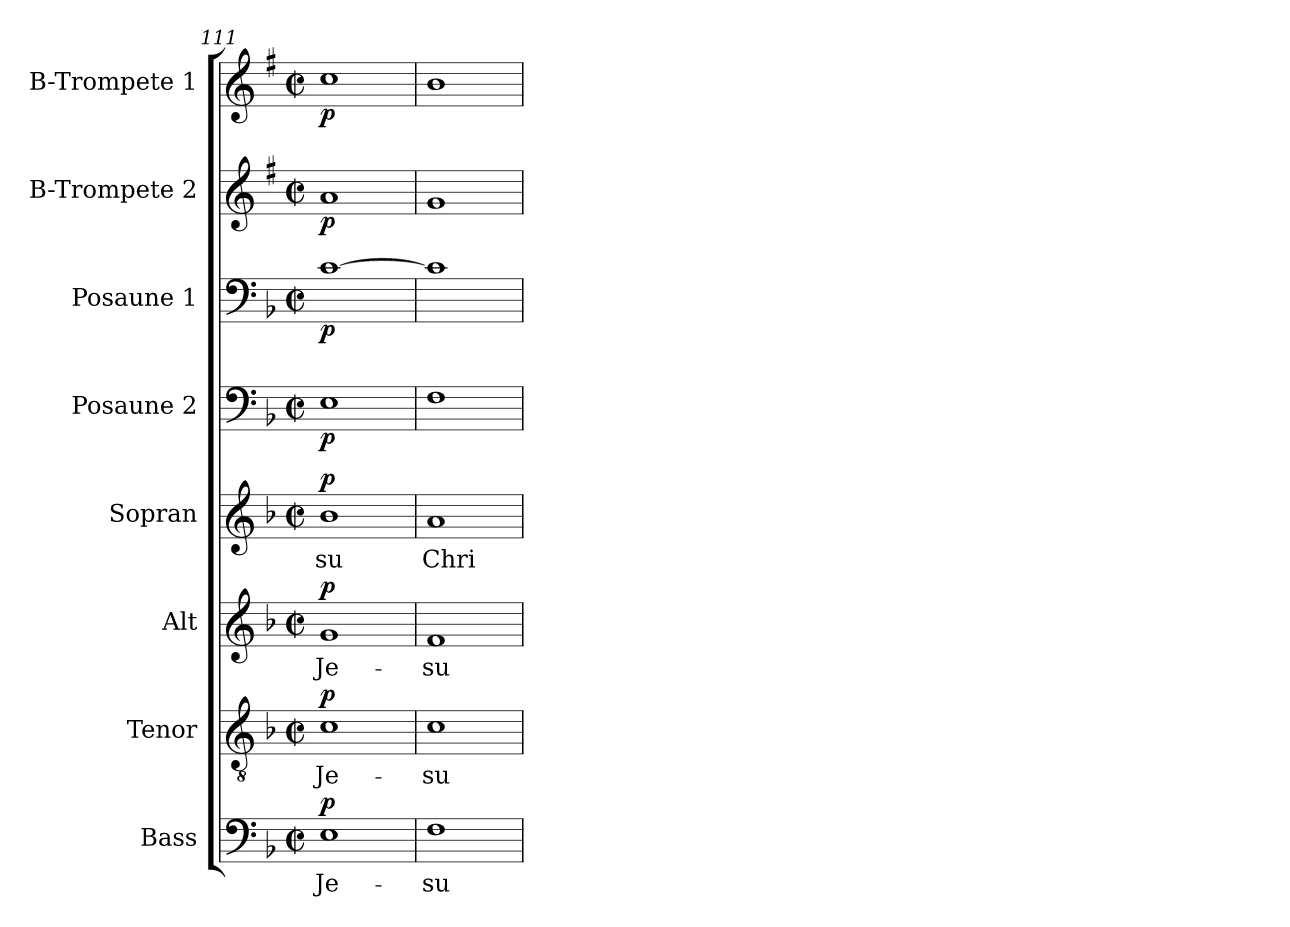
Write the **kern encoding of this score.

**kern	**text	**dynam	**kern	**text	**dynam	**kern	**text	**dynam	**kern	**text	**dynam	**kern	**dynam	**kern	**dynam	**kern	**dynam	**kern	**dynam
*part8	*part8	*part8	*part7	*part7	*part7	*part6	*part6	*part6	*part5	*part5	*part5	*part4	*part4	*part3	*part3	*part2	*part2	*part1	*part1
*staff8	*staff8	*staff8	*staff7	*staff7	*staff7	*staff6	*staff6	*staff6	*staff5	*staff5	*staff5	*staff4	*staff4	*staff3	*staff3	*staff2	*staff2	*staff1	*staff1
*I"Bass	*	*	*I"Tenor	*	*	*I"Alt	*	*	*I"Sopran	*	*	*I"Posaune 2	*	*I"Posaune 1	*	*I"B-Trompete 2	*	*I"B-Trompete 1	*
*I'B.	*	*	*I'T.	*	*	*I'A.	*	*	*I'S.	*	*	*I'Pos. 2	*	*I'Pos. 1	*	*I'B Trp. 2	*	*I'B Trp. 1	*
*clefF4	*	*	*clefGv2	*	*	*clefG2	*	*	*clefG2	*	*	*clefF4	*	*clefF4	*	*clefG2	*	*clefG2	*
*	*	*	*	*	*	*	*	*	*	*	*	*	*	*	*	*ITrd1c2	*	*ITrd1c2	*
*k[b-]	*	*	*k[b-]	*	*	*k[b-]	*	*	*k[b-]	*	*	*k[b-]	*	*k[b-]	*	*k[b-]	*	*k[b-]	*
*F:	*	*	*F:	*	*	*F:	*	*	*F:	*	*	*F:	*	*F:	*	*F:	*	*F:	*
*M2/2	*	*	*M2/2	*	*	*M2/2	*	*	*M2/2	*	*	*M2/2	*	*M2/2	*	*M2/2	*	*M2/2	*
*met(c|)	*	*	*met(c|)	*	*	*met(c|)	*	*	*met(c|)	*	*	*met(c|)	*	*met(c|)	*	*met(c|)	*	*met(c|)	*
=111	=111	=111	=111	=111	=111	=111	=111	=111	=111	=111	=111	=111	=111	=111	=111	=111	=111	=111	=111
!	!LO:LY:b	!LO:DY:a	!	!LO:LY:b	!LO:DY:a	!	!LO:LY:b	!LO:DY:a	!	!LO:LY:b	!LO:DY:a	!	!LO:DY:b	!	!LO:DY:b	!	!LO:DY:b	!	!LO:DY:b
1E	Je-	p	1c	Je-	p	1g	Je-	p	1b-	-su	p	1E	p	[1c	p	1g	p	1b-	p
=112	=112	=112	=112	=112	=112	=112	=112	=112	=112	=112	=112	=112	=112	=112	=112	=112	=112	=112	=112
!	!LO:LY:b	!	!	!LO:LY:b	!	!	!LO:LY:b	!	!	!LO:LY:b	!	!	!	!	!	!	!	!	!
1F	-su	.	1c	-su	.	1f	-su	.	1a	Chri-	.	1F	.	1c]	.	1f	.	1a	.
=	=	=	=	=	=	=	=	=	=	=	=	=	=	=	=	=	=	=	=
*-	*-	*-	*-	*-	*-	*-	*-	*-	*-	*-	*-	*-	*-	*-	*-	*-	*-	*-	*-
